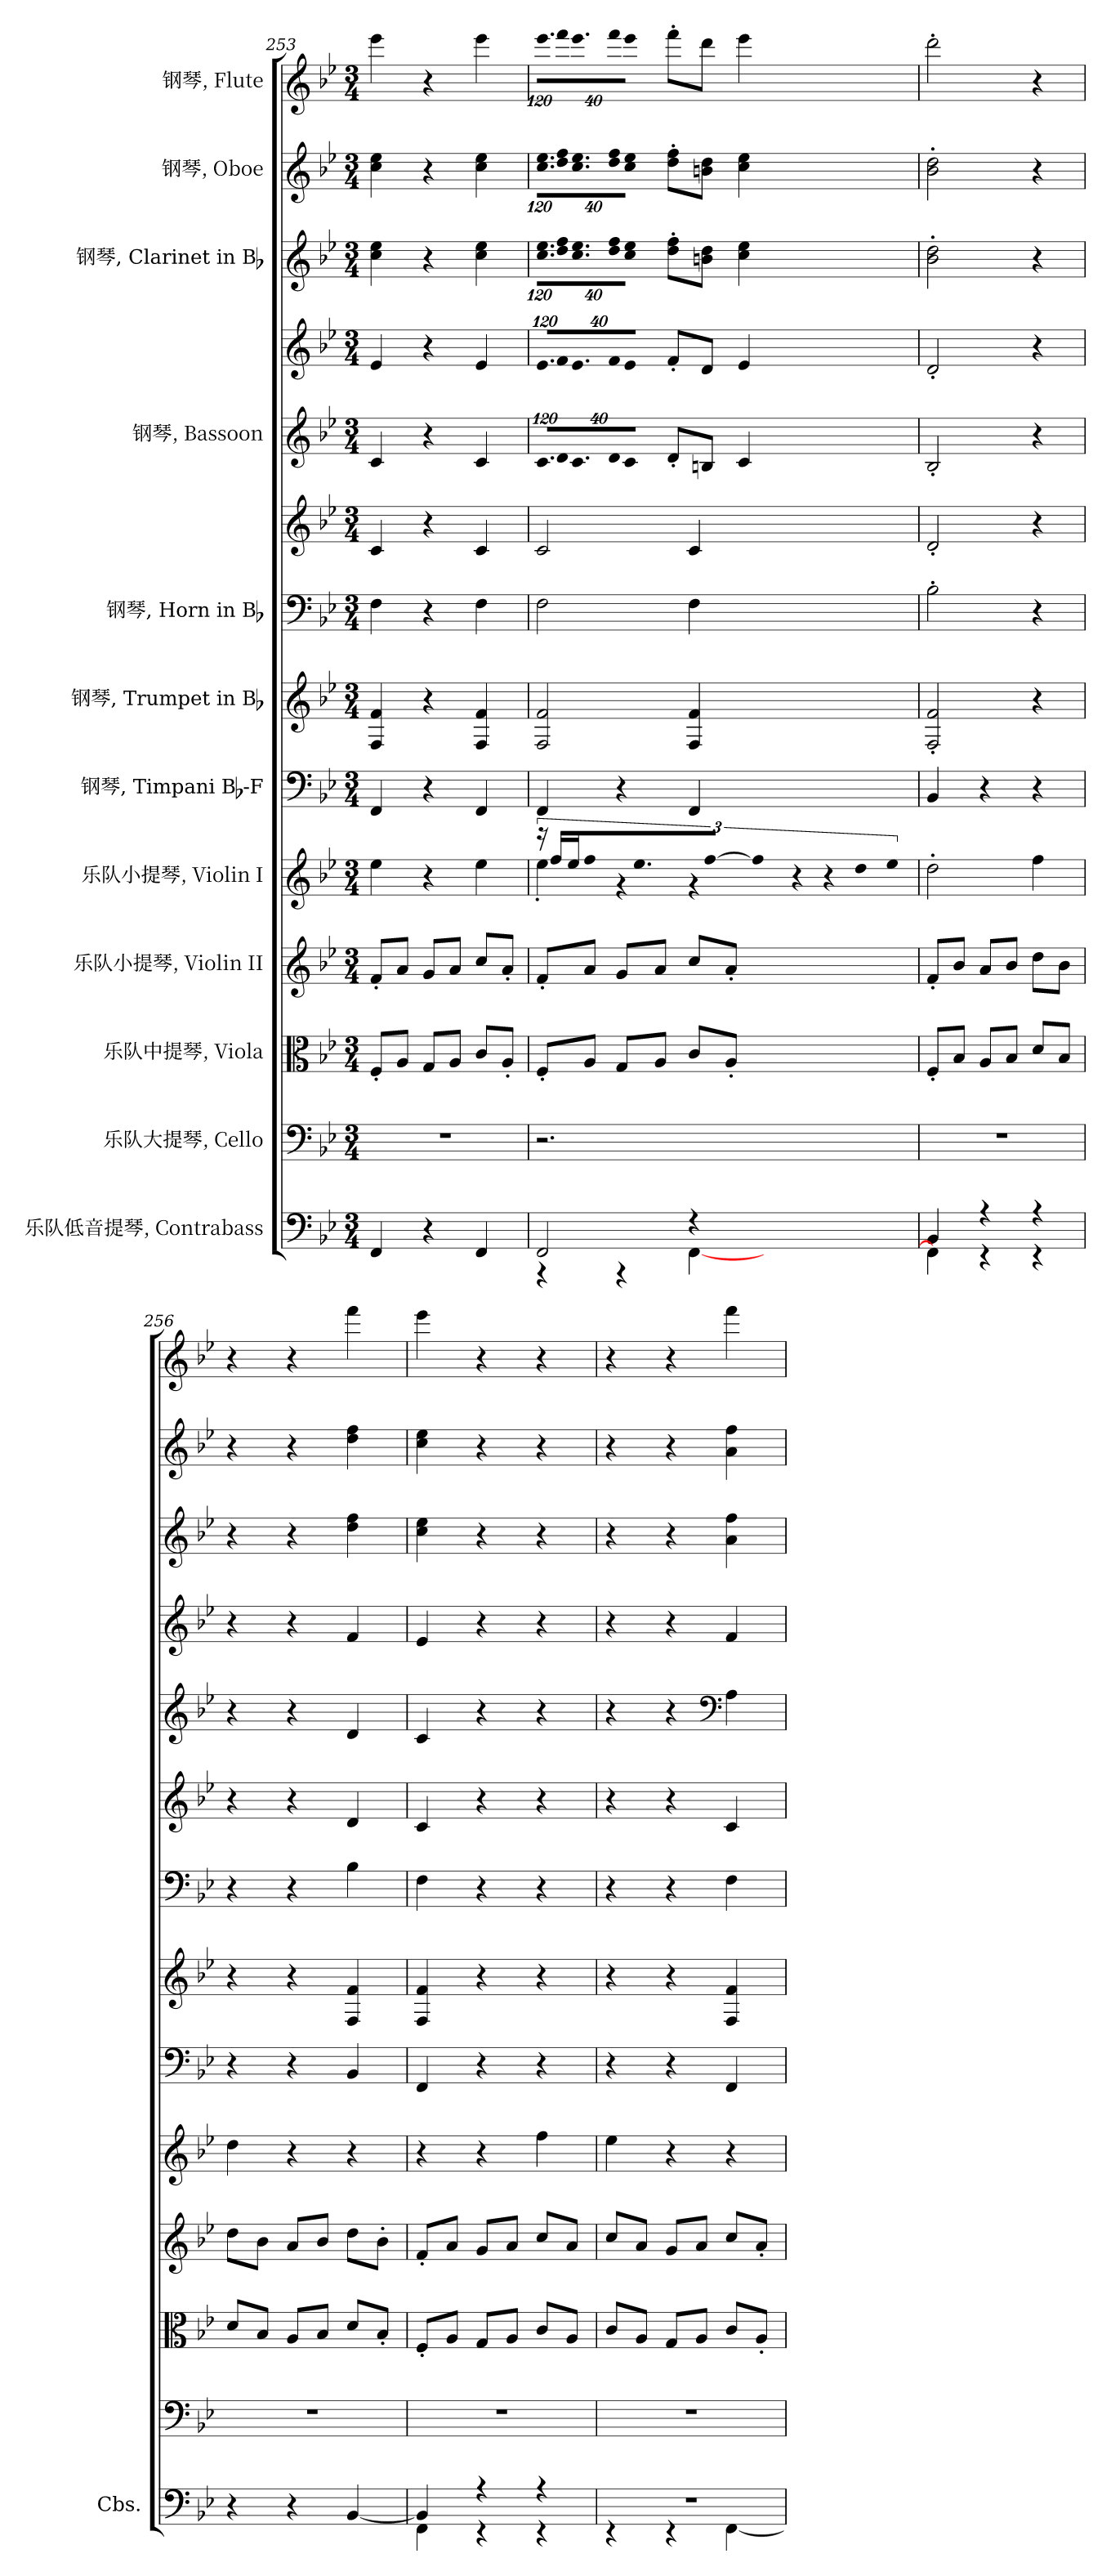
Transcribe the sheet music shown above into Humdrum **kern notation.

**kern	**kern	**kern	**kern	**kern	**kern	**kern	**kern	**kern	**kern	**kern	**kern	**kern	**kern
*part12	*part11	*part10	*part9	*part8	*part7	*part6	*part5	*part5	*part4	*part4	*part3	*part2	*part1
*staff14	*staff13	*staff12	*staff11	*staff10	*staff9	*staff8	*staff7	*staff6	*staff5	*staff4	*staff3	*staff2	*staff1
*I"乐队低音提琴, Contrabass	*I"乐队大提琴, Cello	*I"乐队中提琴, Viola	*I"乐队小提琴, Violin II	*I"乐队小提琴, Violin I	*I"钢琴, Timpani Bb-F	*I"钢琴, Trumpet in Bb	*I"钢琴, Horn in Bb	*	*I"钢琴, Bassoon	*	*I"钢琴, Clarinet in Bb	*I"钢琴, Oboe	*I"钢琴, Flute
*I'Cbs.	*	*	*	*	*	*	*	*	*	*	*	*	*
*clefF4	*clefF4	*clefC3	*clefG2	*clefG2	*clefF4	*clefG2	*clefF4	*clefG2	*clefG2	*clefG2	*clefG2	*clefG2	*clefG2
*ITrd7c12	*	*	*	*	*	*	*	*	*	*	*	*	*
*k[b-e-]	*k[b-e-]	*k[b-e-]	*k[b-e-]	*k[b-e-]	*k[b-e-]	*k[b-e-]	*k[b-e-]	*k[b-e-]	*k[b-e-]	*k[b-e-]	*k[b-e-]	*k[b-e-]	*k[b-e-]
*M3/4	*M3/4	*M3/4	*M3/4	*M3/4	*M3/4	*M3/4	*M3/4	*M3/4	*M3/4	*M3/4	*M3/4	*M3/4	*M3/4
=253	=253	=253	=253	=253	=253	=253	=253	=253	=253	=253	=253	=253	=253
4FFF/	2.r	8F'/L	8f'/L	4ee-\	4FF/	4F/ 4f/	4F\	4c/	4c/	4e-/	4cc\ 4ee-\	4cc\ 4ee-\	4eee-\
.	.	8A/J	8a/J	.	.	.	.	.	.	.	.	.	.
4r	.	8G/L	8g/L	4r	4r	4r	4r	4r	4r	4r	4r	4r	4r
.	.	8A/J	8a/J	.	.	.	.	.	.	.	.	.	.
4FFF/	.	8c/L	8cc/L	4ee-\	4FF/	4F/ 4f/	4F\	4c/	4c/	4e-/	4cc\ 4ee-\	4cc\ 4ee-\	4eee-\
.	.	8A'/J	8a'/J	.	.	.	.	.	.	.	.	.	.
!!LO:PB:g=z
=254	=254	=254	=254	=254	=254	=254	=254	=254	=254	=254	=254	=254	=254
*^	*	*	*	*^	*	*	*	*	*	*	*	*	*
*	*	*	*	*	*	*	*	*	*	*	*Xbrackettup	*	*	*	*
!	!	!	!	!	!	!	!	!	!	!	!LO:N:vis=32.	!	!	!	!
*	*	*	*	*	*	*	*	*	*	*	*	*Xbrackettup	*	*	*
!	!	!	!	!	!	!	!	!	!	!	!	!LO:N:vis=32.	!	!	!
*	*	*	*	*	*	*	*	*	*	*	*	*	*Xbrackettup	*	*
!	!	!	!	!	!	!	!	!	!	!	!	!	!LO:N:vis=32.	!	!
*	*	*	*	*	*	*	*	*	*	*	*	*	*	*Xbrackettup	*
!	!	!	!	!	!	!	!	!	!	!	!	!	!	!LO:N:vis=32.	!
*	*	*	*	*	*	*	*	*	*	*	*	*	*	*	*Xbrackettup
!	!	!	!	!	!	!	!	!	!	!	!	!	!	!	!LO:N:vis=32.
2FFF/	4r	2.r	8F'/L	8f'/L	24r	4ee-'\	4FF/	2F/ 2f/	2F\	2c/	1920%103c/LLL	1920%103e-/LLL	1920%103cc\ 1920%103ee-\LLL	1920%103cc\ 1920%103ee-\LLL	1920%103eee-\LLL
.	.	.	.	.	24ff/LL	.	.	.	.	.	.	.	.	.	.
!	!	!	!	!	!	!	!	!	!	!	!LO:N:vis=32	!LO:N:vis=32	!LO:N:vis=32	!LO:N:vis=32	!LO:N:vis=32
.	.	.	.	.	.	.	.	.	.	.	640%23d/	640%23f/	640%23dd\ 640%23ff\	640%23dd\ 640%23ff\	640%23fff\
.	.	.	.	.	24ee-/	.	.	.	.	.	.	.	.	.	.
!	!	!	!	!	!	!	!	!	!	!	!LO:N:vis=32.	!LO:N:vis=32.	!LO:N:vis=32.	!LO:N:vis=32.	!LO:N:vis=32.
.	.	.	.	.	.	.	.	.	.	.	1920%103c/	1920%103e-/	1920%103cc\ 1920%103ee-\	1920%103cc\ 1920%103ee-\	1920%103eee-\
.	.	.	8A/J	8a/J	16ff/	.	.	.	.	.	.	.	.	.	.
!	!	!	!	!	!	!	!	!	!	!	!LO:N:vis=32	!LO:N:vis=32	!LO:N:vis=32	!LO:N:vis=32	!LO:N:vis=32
.	.	.	.	.	.	.	.	.	.	.	640%23d/J	640%23f/J	640%23dd\ 640%23ff\J	640%23dd\ 640%23ff\J	640%23fff\J
!	!	!	!	!	!	!	!	!	!	!	!LO:N:vis=16	!LO:N:vis=16	!LO:N:vis=16	!LO:N:vis=16	!LO:N:vis=16
.	.	.	.	.	.	.	.	.	.	.	1920%137c/JJ	1920%137e-/JJ	1920%137cc\ 1920%137ee-\JJ	1920%137cc\ 1920%137ee-\JJ	1920%137eee-\JJ
.	.	.	.	.	32.ee-/L	.	.	.	.	.	.	.	.	.	.
.	.	.	.	.	[64ff/JJJk	.	.	.	.	.	.	.	.	.	.
.	4r	.	8G/L	8g/L	32ff/]	4r	4r	.	.	.	.	.	.	.	.
.	.	.	.	.	.	.	.	.	.	.	8d'/L	8f'/L	8dd\' 8ff\'L	8dd\' 8ff\'L	8fff'\L
.	.	.	.	.	32r	.	.	.	.	.	.	.	.	.	.
.	.	.	.	.	16r	.	.	.	.	.	.	.	.	.	.
.	.	.	8A/J	8a/J	8dd/	.	.	.	.	.	.	.	.	.	.
.	.	.	.	.	.	.	.	.	.	.	8Bn/J	8d/J	8bn\ 8dd\J	8bn\ 8dd\J	8ddd\J
4r	[4FFF\	.	8c/L	8cc/L	4ee-/	4r	4FF/	4F/ 4f/	4F\	4c/	.	.	.	.	.
.	.	.	.	.	.	.	.	.	.	.	4c/	4e-/	4cc\ 4ee-\	4cc\ 4ee-\	4eee-\
.	.	.	8A'/J	8a'/J	.	.	.	.	.	.	.	.	.	.	.
1920ryy	1920ryy	1920ryy	1920ryy	1920ryy	1920ryy	1920ryy	1920ryy	1920ryy	1920ryy	1920ryy	.	.	.	.	.
*	*	*	*	*	*v	*v	*	*	*	*	*	*	*	*	*
=255	=255	=255	=255	=255	=255	=255	=255	=255	=255	=255	=255	=255	=255	=255
4BBB-/	4FFF\]	2.r	8F'/L	8f'/L	2dd'\	4BB-/	2F/' 2f/'	2B-'\	2d'/	2B-'/	2d'/	2b-\' 2dd\'	2b-\' 2dd\'	2ddd'\
.	.	.	8B-/J	8b-/J	.	.	.	.	.	.	.	.	.	.
4r	4r	.	8A/L	8a/L	.	4r	.	.	.	.	.	.	.	.
.	.	.	8B-/J	8b-/J	.	.	.	.	.	.	.	.	.	.
4r	4r	.	8d/L	8dd\L	4ff\	4r	4r	4r	4r	4r	4r	4r	4r	4r
.	.	.	8B-/J	8b-\J	.	.	.	.	.	.	.	.	.	.
*v	*v	*	*	*	*	*	*	*	*	*	*	*	*	*
=256	=256	=256	=256	=256	=256	=256	=256	=256	=256	=256	=256	=256	=256
4r	2.r	8d/L	8dd\L	4dd\	4r	4r	4r	4r	4r	4r	4r	4r	4r
.	.	8B-/J	8b-\J	.	.	.	.	.	.	.	.	.	.
4r	.	8A/L	8a/L	4r	4r	4r	4r	4r	4r	4r	4r	4r	4r
.	.	8B-/J	8b-/J	.	.	.	.	.	.	.	.	.	.
[4BBB-/	.	8d/L	8dd\L	4r	4BB-/	4F/ 4f/	4B-\	4d/	4d/	4f/	4dd\ 4ff\	4dd\ 4ff\	4fff\
.	.	8B-'/J	8b-'\J	.	.	.	.	.	.	.	.	.	.
=257	=257	=257	=257	=257	=257	=257	=257	=257	=257	=257	=257	=257	=257
*^	*	*	*	*	*	*	*	*	*	*	*	*	*
4BBB-/]	4FFF\	2.r	8F'/L	8f'/L	4r	4FF/	4F/ 4f/	4F\	4c/	4c/	4e-/	4cc\ 4ee-\	4cc\ 4ee-\	4eee-\
.	.	.	8A/J	8a/J	.	.	.	.	.	.	.	.	.	.
4r	4r	.	8G/L	8g/L	4r	4r	4r	4r	4r	4r	4r	4r	4r	4r
.	.	.	8A/J	8a/J	.	.	.	.	.	.	.	.	.	.
4r	4r	.	8c/L	8cc/L	4ff\	4r	4r	4r	4r	4r	4r	4r	4r	4r
.	.	.	8A/J	8a/J	.	.	.	.	.	.	.	.	.	.
!!LO:PB:g=z
=258	=258	=258	=258	=258	=258	=258	=258	=258	=258	=258	=258	=258	=258	=258
2.r	4r	2.r	8c/L	8cc/L	4ee-\	4r	4r	4r	4r	4r	4r	4r	4r	4r
.	.	.	8A/J	8a/J	.	.	.	.	.	.	.	.	.	.
.	4r	.	8G/L	8g/L	4r	4r	4r	4r	4r	4r	4r	4r	4r	4r
.	.	.	8A/J	8a/J	.	.	.	.	.	.	.	.	.	.
*	*	*	*	*	*	*	*	*	*	*clefF4	*	*	*	*
.	[4FFF\	.	8c/L	8cc/L	4r	4FF/	4F/ 4f/	4F\	4c/	4A\	4f/	4a\ 4ff\	4a\ 4ff\	4fff\
.	.	.	8A'/J	8a'/J	.	.	.	.	.	.	.	.	.	.
*v	*v	*	*	*	*	*	*	*	*	*	*	*	*	*
=	=	=	=	=	=	=	=	=	=	=	=	=	=
*-	*-	*-	*-	*-	*-	*-	*-	*-	*-	*-	*-	*-	*-
